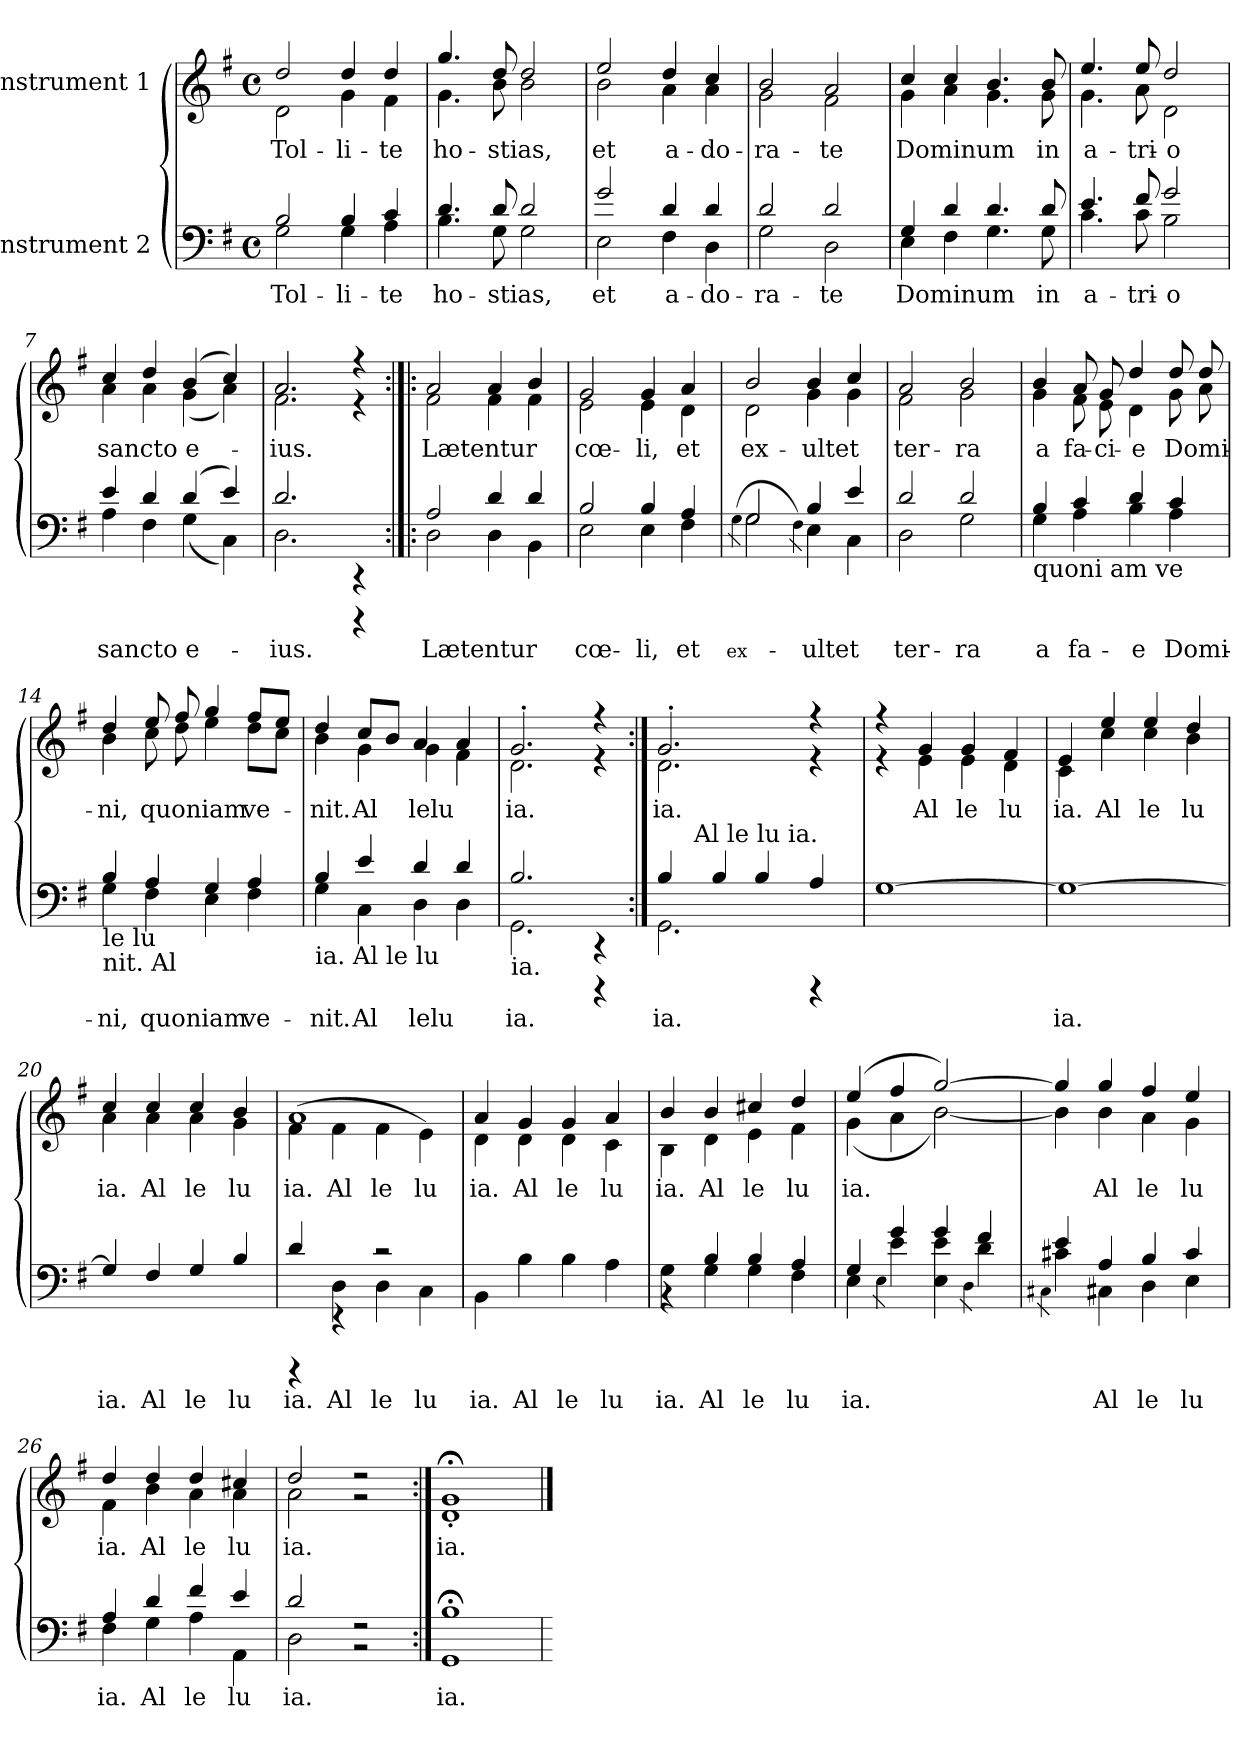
**kern	**text	**kern	**text
*part2	*part2	*part1	*part1
*staff2	*staff2	*staff1	*staff1
*I"Instrument 2	*	*I"Instrument 1	*
!!LO:PB:g=z
*stria5	*	*stria5	*
*clefF4	*	*clefG2	*
*k[f#]	*	*k[f#]	*
*G:	*	*G:	*
*M4/4	*	*M4/4	*
*met(c)	*	*met(c)	*
=1	=1	=1	=1
!	!LO:LY:a:cj	!	!LO:LY:b:cj
*^	*	*^	*
2B/	2G\	Tol-	2dd/	2d\	Tol-
!	!	!LO:LY:a:cj	!	!	!LO:LY:b:cj
4B/	4G\	-li-	4dd/	4g\	-li-
!	!	!LO:LY:a:cj	!	!	!LO:LY:b:cj
4c/	4A\	-te	4dd/	4f#\	-te
=2	=2	=2	=2	=2	=2
!	!	!LO:LY:a:cj	!	!	!LO:LY:b:cj
4.d/	4.B\	ho-	4.gg/	4.g\	ho-
!	!	!LO:LY:a	!	!	!LO:LY:b
8d/	8G\	-stias,	8dd/	8b\	-stias,
2d/	2G\	.	2dd/	2b\	.
=3	=3	=3	=3	=3	=3
!	!	!LO:LY:a:cj	!	!	!LO:LY:b:cj
2g/	2E\	et	2ee/	2b\	et
!	!	!LO:LY:a:cj	!	!	!LO:LY:b:cj
4d/	4F#\	a-	4dd/	4a\	a-
!	!	!LO:LY:a:cj	!	!	!LO:LY:b:cj
4d/	4D\	-do-	4cc/	4a\	-do-
=4	=4	=4	=4	=4	=4
!	!	!LO:LY:a:cj	!	!	!LO:LY:b:cj
2d/	2G\	-ra-	2b/	2g\	-ra-
!	!	!LO:LY:a:cj	!	!	!LO:LY:b:cj
2d/	2D\	-te	2a/	2f#\	-te
=5	=5	=5	=5	=5	=5
!	!	!LO:LY:a	!	!	!LO:LY:b
4G/	4E\	Dominum	4cc/	4g\	Dominum
4d/	4F#\	.	4cc/	4a\	.
4.d/	4.G\	.	4.b/	4.g\	.
!	!	!LO:LY:a:cj	!	!	!LO:LY:b:cj
8d/	8G\	in	8b/	8g\	in
=6	=6	=6	=6	=6	=6
!	!	!LO:LY:a:cj	!	!	!LO:LY:b:cj
4.e/	4.c\	a-	4.ee/	4.g\	a-
!	!	!LO:LY:a:cj	!	!	!LO:LY:b:cj
8f#/	8c\	-tri-	8ee/	8a\	-tri-
!	!	!LO:LY:a:cj	!	!	!LO:LY:b:cj
2g/	2B\	-o	2dd/	2d\	-o
=7	=7	=7	=7	=7	=7
!	!	!LO:LY:a:cj	!	!	!LO:LY:b:cj
4e/	4A\	sancto	4cc/	4a\	sancto
4d/	4F#\	.	4dd/	4a\	.
!	!	!LO:LY:a:cj	!	!	!LO:LY:b:cj
(>4d/	(<4G\	e-	(>4b/	(<4g\	e-
4e/)	4C\)	.	4cc/)	4a\)	.
!!LO:LB:g=z	!!
=8	=8	=8	=8	=8	=8
!	!	!LO:LY:a:cj	!	!	!LO:LY:b:cj
2.d/	2.D\	-ius.	2.a/	2.f#\	-ius.
4rCC	4rBBBB	.	4rff	4re	.
=9:|!|:	=9:|!|:	=9:|!|:	=9:|!|:	=9:|!|:	=9:|!|:
!	!	!LO:LY:a	!	!	!LO:LY:b
2A/	2D\	Lætentur	2a/	2f#\	Lætentur
4d/	4D\	.	4a/	4f#\	.
4d/	4BB\	.	4b/	4f#\	.
=10	=10	=10	=10	=10	=10
!	!	!LO:LY:a:cj	!	!	!LO:LY:b:cj
2B/	2E\	cœ-	2g/	2e\	cœ-
!	!	!LO:LY:a:cj	!	!	!LO:LY:b:cj
4B/	4E\	-li,	4g/	4e\	-li,
!	!	!LO:LY:a:cj	!	!	!LO:LY:b:cj
4A/	4F#\	et	4a/	4d\	et
=11	=11	=11	=11	=11	=11
!	!	!LO:LY:a:cj	!	!	!
(<4qG\	.	ex-	.	.	.
!	!	!	!	!	!LO:LY:b:cj
2G/	2G\	.	2b/	2d\	ex-
4qF#\)	.	.	.	.	.
!	!	!LO:LY:a	!	!	!LO:LY:b
4B/	4E\	-ultet	4b/	4g\	-ultet
4e/	4C\	.	4cc/	4g\	.
=12	=12	=12	=12	=12	=12
!	!	!LO:LY:a:cj	!	!	!LO:LY:b:cj
2d/	2D\	ter-	2a/	2f#\	ter-
!	!	!LO:LY:a:cj	!	!	!LO:LY:b:cj
2d/	2G\	-ra	2b/	2g\	-ra
=13	=13	=13	=13	=13	=13
!	!	!LO:LY:a:cj	!	!	!LO:LY:b:cj
4B/	4G\	a	4b/	4g\	a
!	!	!LO:LY:a:cj	!	!	!LO:LY:b:cj
4c/	4A\	fa-	8a/	8f#\	fa-
!	!	!	!	!	!LO:LY:b:cj
.	.	.	8g/	8e\	-ci-
!	!	!LO:LY:a:cj	!	!	!LO:LY:b:cj
4d/	4B\	-e	4dd/	4d\	-e
!	!	!LO:LY:a:cj	!	!	!LO:LY:b:cj
4c/	4A\	Domi-	8dd/	8g\	Domi-
.	.	.	8dd/	8a\	.
!LO:TX:b:t=quoni am ve	!	!	!	!	!
=14	=14	=14	=14	=14	=14
!	!	!LO:LY:a:cj	!	!	!LO:LY:b:cj
4B/	4G\	-ni,	4dd/	4b\	-ni,
!	!	!LO:LY:a	!	!	!LO:LY:b
4A/	4F#\	quoniam	8ee/	8cc\	quoniam
.	.	.	8ff#/	8dd\	.
4G/	4E\	.	4gg/	4ee\	.
!	!	!LO:LY:a:cj	!	!	!LO:LY:b:cj
4A/	4F#\	ve-	8ff#/L	8dd\L	ve-
.	.	.	8ee/J	8cc\J	.
!LO:TX:b:t=le lu	!	!	!	!	!
!LO:TX:b:t=nit. Al	!	!	!	!	!
!!LO:LB:g=z	!!
=15	=15	=15	=15	=15	=15
!	!	!LO:LY:a:cj	!	!	!LO:LY:b:cj
4B/	4G\	-nit.	4dd/	4b\	-nit.
!	!	!LO:LY:a:cj	!	!	!LO:LY:b:cj
4e/	4C\	Al	8cc/L	4g\	Al
.	.	.	8b/J	.	.
!	!	!LO:LY:a	!	!	!LO:LY:b
4d/	4D\	lelu	4a/	4g\	lelu
4d/	4D\	.	4a/	4f#\	.
!	!LO:TX:b:t=ia. Al le lu	!	!	!	!
=16	=16	=16	=16	=16	=16
!	!	!LO:LY:a:cj	!	!	!LO:LY:b:cj
2.B/	2.GG\	ia.	2.g'>/	2.d\	ia.
4rCC	4rBBBB	.	4rff	4re	.
!	!LO:TX:b:t=ia.	!	!	!	!
=17:|!	=17:|!	=17:|!	=17:|!	=17:|!	=17:|!
!	!	!LO:LY:a:cj	!	!	!LO:LY:b:cj
*	*^	*	*	*	*
4B/	2.GG\	8.ryy	ia.	2.g'>/	2.d\	ia.
!	!	!LO:TX:a:t=Al le lu ia.	!	!	!	!
.	.	2ryy	.	.	.	.
4B/	.	.	.	.	.	.
4B/	.	.	.	.	.	.
.	.	4ryy	.	.	.	.
4A/	4rBBBB	.	.	4rff	4re	.
.	.	16ryy	.	.	.	.
*v	*v	*v	*	*	*	*
=18	=18	=18	=18	=18
[>1G	.	4rff	4re	.
!	!	!	!	!LO:LY:b:cj
.	.	4g/	4e\	Al
!	!	!	!	!LO:LY:b:cj
.	.	4g/	4e\	le
!	!	!	!	!LO:LY:b:cj
.	.	4f#/	4d\	lu
=19	=19	=19	=19	=19
!	!LO:LY:a:cj	!	!	!LO:LY:b:cj
1G_>	ia.	4e/	4c\	ia.
!	!	!	!	!LO:LY:b:cj
.	.	4ee/	4cc\	Al
!	!	!	!	!LO:LY:b:cj
.	.	4ee/	4cc\	le
!	!	!	!	!LO:LY:b:cj
.	.	4dd/	4b\	lu
=20	=20	=20	=20	=20
!	!LO:LY:a:cj	!	!	!LO:LY:b:cj
4G/]	ia.	4cc/	4a\	ia.
!	!LO:LY:a:cj	!	!	!LO:LY:b:cj
4F#/	Al	4cc/	4a\	Al
!	!LO:LY:a:cj	!	!	!LO:LY:b:cj
4G/	le	4cc/	4a\	le
!	!LO:LY:a:cj	!	!	!LO:LY:b:cj
4B/	lu	4b/	4g\	lu
=21	=21	=21	=21	=21
!	!LO:LY:a:cj	!	!	!LO:LY:b:cj
*^	*	*	*	*
4d/	4rBBBB	ia.	(>1a	4f#\	ia.
!	!	!LO:LY:a:cj	!	!	!LO:LY:b:cj
4rEE	4D\	Al	.	4f#\	Al
!	!	!LO:LY:a:cj	!	!	!LO:LY:b:cj
2r	4D\	le	.	4f#\	le
!	!	!LO:LY:a:cj	!	!	!LO:LY:b:cj
.	4C\	lu	.	4e\)	lu
!!LO:LB:g=z	!!
=22	=22	=22	=22	=22	=22
!	!	!LO:LY:a:cj	!	!	!LO:LY:b:cj
*v	*v	*	*	*	*
4BB\	ia.	4a/	4d\	ia.
!	!LO:LY:a:cj	!	!	!LO:LY:b:cj
4B\	Al	4g/	4d\	Al
!	!LO:LY:a:cj	!	!	!LO:LY:b:cj
4B\	le	4g/	4d\	le
!	!LO:LY:a:cj	!	!	!LO:LY:b:cj
4A\	lu	4a/	4c\	lu
=23	=23	=23	=23	=23
*^	*	*	*	*
!	!	!LO:LY:a:cj	!	!	!LO:LY:b:cj
4rAA	4G\	ia.	4b/	4B\	ia.
!	!	!LO:LY:a:cj	!	!	!LO:LY:b:cj
4B/	4G\	Al	4b/	4d\	Al
!	!	!LO:LY:a:cj	!	!	!LO:LY:b:cj
4B/	4G\	le	4cc#X/	4e\	le
!	!	!LO:LY:a:cj	!	!	!LO:LY:b:cj
4A/	4F#\	lu	4dd/	4f#\	lu
=24	=24	=24	=24	=24	=24
!	!	!LO:LY:a:cj	!	!	!LO:LY:b:cj
4G/	4E\	ia.	(>4ee/	(<4g\	ia.
4qE\	.	.	.	.	.
4g/	4e\	.	4ff#/	4a\	.
4g/	4e\ 4E\	.	[>2gg/)	[<2b\)	.
4qD\	.	.	.	.	.
4f#/	4d\	.	.	.	.
=25	=25	=25	=25	=25	=25
4qC#X\	.	.	.	.	.
4e/	4c#X\	.	4gg/]	4b\]	.
!	!	!LO:LY:a:cj	!	!	!LO:LY:b:cj
4A/	4C#\	Al	4gg/	4b\	Al
!	!	!LO:LY:a:cj	!	!	!LO:LY:b:cj
4B/	4D\	le	4ff#/	4a\	le
!	!	!LO:LY:a:cj	!	!	!LO:LY:b:cj
4c#/	4E\	lu	4ee/	4g\	lu
=26	=26	=26	=26	=26	=26
!	!	!LO:LY:a:cj	!	!	!LO:LY:b:cj
4A/	4F#\	ia.	4dd/	4f#\	ia.
!	!	!LO:LY:a:cj	!	!	!LO:LY:b:cj
4d/	4G\	Al	4dd/	4b\	Al
!	!	!LO:LY:a:cj	!	!	!LO:LY:b:cj
4f#/	4A\	le	4dd/	4a\	le
!	!	!LO:LY:a:cj	!	!	!LO:LY:b:cj
4e/	4AA\	lu	4cc#X/	4a\	lu
=27	=27	=27	=27	=27	=27
!	!	!LO:LY:a:cj	!	!	!LO:LY:b:cj
2d/	2D\	ia.	2dd/	2a\	ia.
2r	2r	.	2r	2r	.
=28:|!	=28:|!	=28:|!	=28:|!	=28:|!	=28:|!
!	!	!LO:LY:a:cj	!	!	!LO:LY:b:cj
*v	*v	*	*	*	*
*	*	*v	*v	*
1B; 1GG;	ia.	1g;<'> 1d;<'>	ia.
=	==	==	==
*-	*-	*-	*-
